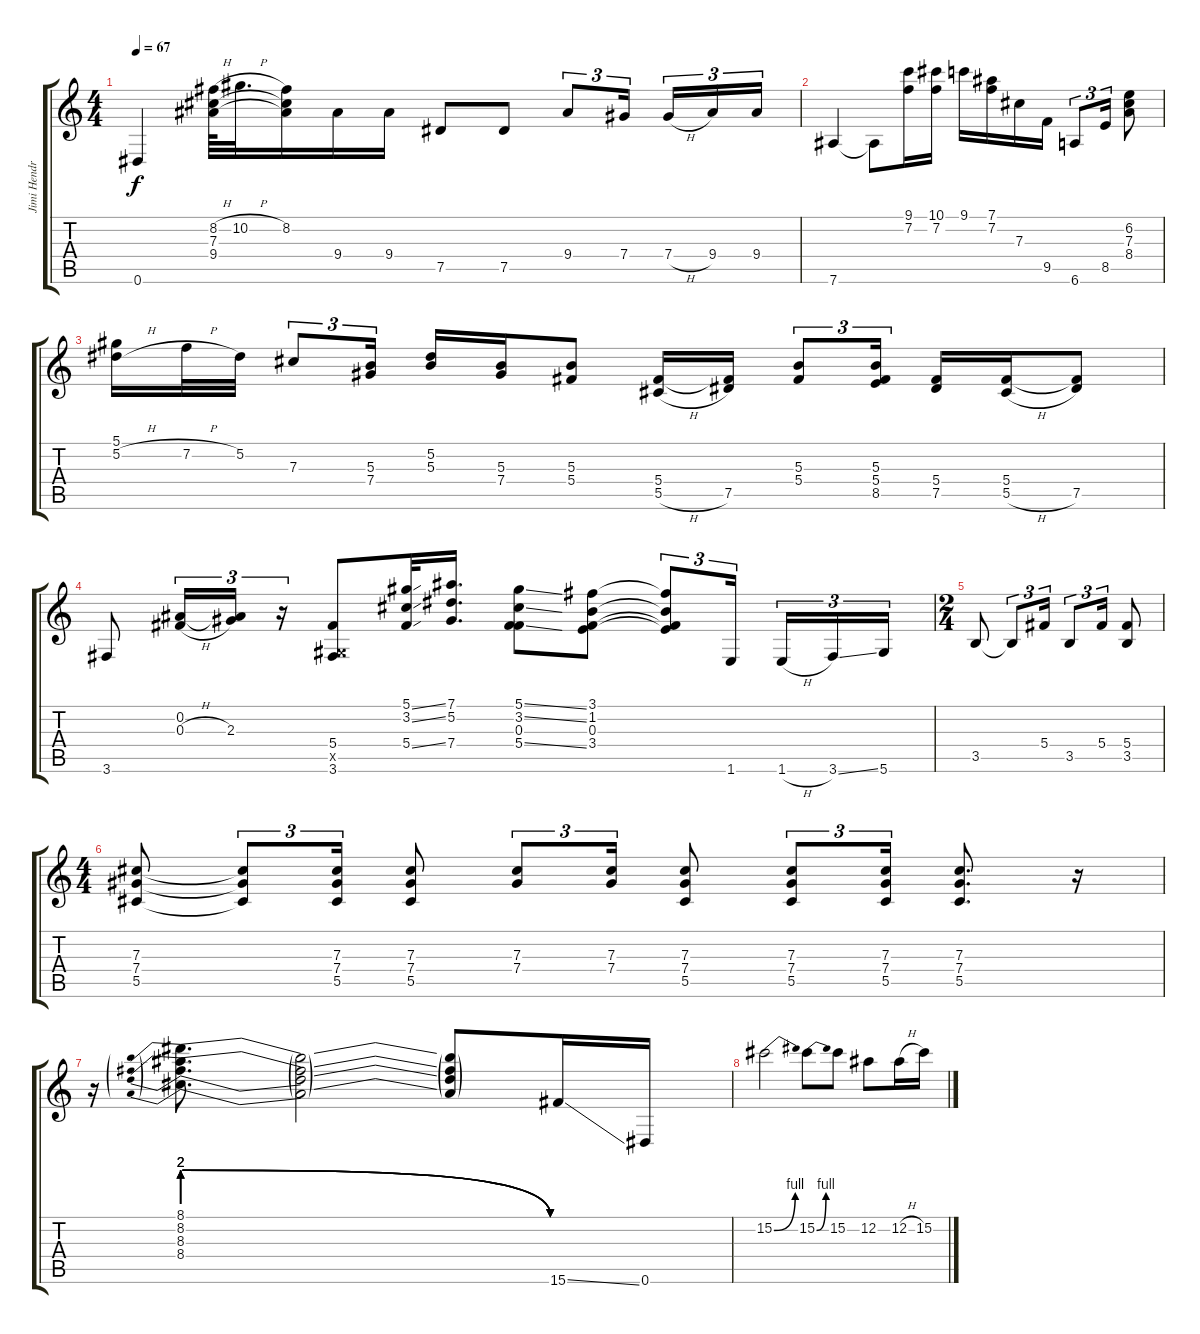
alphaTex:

\track ("Jimi Hendrix" "Jimi Hendr") {instrument electricguitarjazz}
\staff {score tabs}
\tuning (Eb4 Bb3 Gb3 Db3 Ab2 Eb2) {hide}
\ts (4 4)
\tempo 67
\clef g2
\ks c
0.6.4{dy f} (8.2{h} 7.3 9.4).64 10.2{h}.32{d} (8.2 7.3{t} 9.4{t}).16 9.4.16 9.4.16 7.5.8 7.5.8 9.4.8{tu (3 2)} 7.4.16{tu (3 2)} 7.4{h}.16{tu (3 2)} 9.4.16{tu (3 2)} 9.4.16{tu (3 2)} |
7.6.4 7.6{t}.8 (9.1 7.2).16 (10.1 7.2).16 9.1.16 (7.1 7.2).16 7.3.16 9.5.16 6.6.8{tu (3 2)} 8.5.16{tu (3 2)} (6.2 7.3 8.4).8 |
(5.1 5.2{h}).16 7.2{h}.32 5.2.32 7.3.8{tu (3 2)} (5.3 7.4).16{tu (3 2)} (5.2 5.3).16 (5.3 7.4).16 (5.3 5.4).8 (5.4 5.5{h}).16 (5.4{t} 7.5).16 (5.3 5.4).8{tu (3 2)} (5.3 5.4 8.5).16{tu (3 2)} (5.4 7.5).16 (5.4 5.5{h}).16 (5.4{t} 7.5).8 |
3.6.8 (0.2 0.3{h}).16{tu (3 2)} (0.2{t} 2.3).16{tu (3 2)} r.16{tu (3 2)} (5.4 0.5{x} 3.6).8 (5.1{ss} 3.2{ss} 5.4{ss}).32 (7.1 5.2 7.4).16{d} (5.1{ss} 3.2{ss} 0.3 5.4{ss}).8 (3.1 1.2 0.3 3.4).8 (3.1{t} 1.2{t} 0.3{t} 3.4{t}).8{tu (3 2)} 1.6.16{tu (3 2)} 1.6{h}.16{tu (3 2)} 3.6{ss}.16{tu (3 2)} 5.6.16{tu (3 2)} |
\ts (2 4)
3.5.8 3.5{t}.8{tu (3 2)} 5.4.16{tu (3 2)} 3.5.8{tu (3 2)} 5.4.16{tu (3 2)} (5.4 3.5).8 |
\ts (4 4)
(7.3 7.4 5.5).8 (7.3{t} 7.4{t} 5.5{t}).8{tu (3 2)} (7.3 7.4 5.5).16{tu (3 2)} (7.3 7.4 5.5).8 (7.3 7.4).8{tu (3 2)} (7.3 7.4).16{tu (3 2)} (7.3 7.4 5.5).8 (7.3 7.4 5.5).8{tu (3 2)} (7.3 7.4 5.5).16{tu (3 2)} (7.3 7.4 5.5).8{d} r.16 |
r.16 (8.1{be (prebendrelease 0 8 60 0)} 8.2{be (prebendrelease 0 8 60 0)} 8.3{be (prebendrelease 0 8 60 0)} 8.4{be (prebendrelease 0 8 60 0)}).8{d} (8.1{t} 8.2{t} 8.3{t} 8.4{t}).2 (8.1{t} 8.2{t} 8.3{t} 8.4{t}).8 15.6{ss}.16 0.6.16 |
15.2{be (bend 0 0 60 4)}.2 15.2{be (bend 0 0 60 4)}.8 15.2.8 12.2.8 12.2{h}.16 15.2.16
